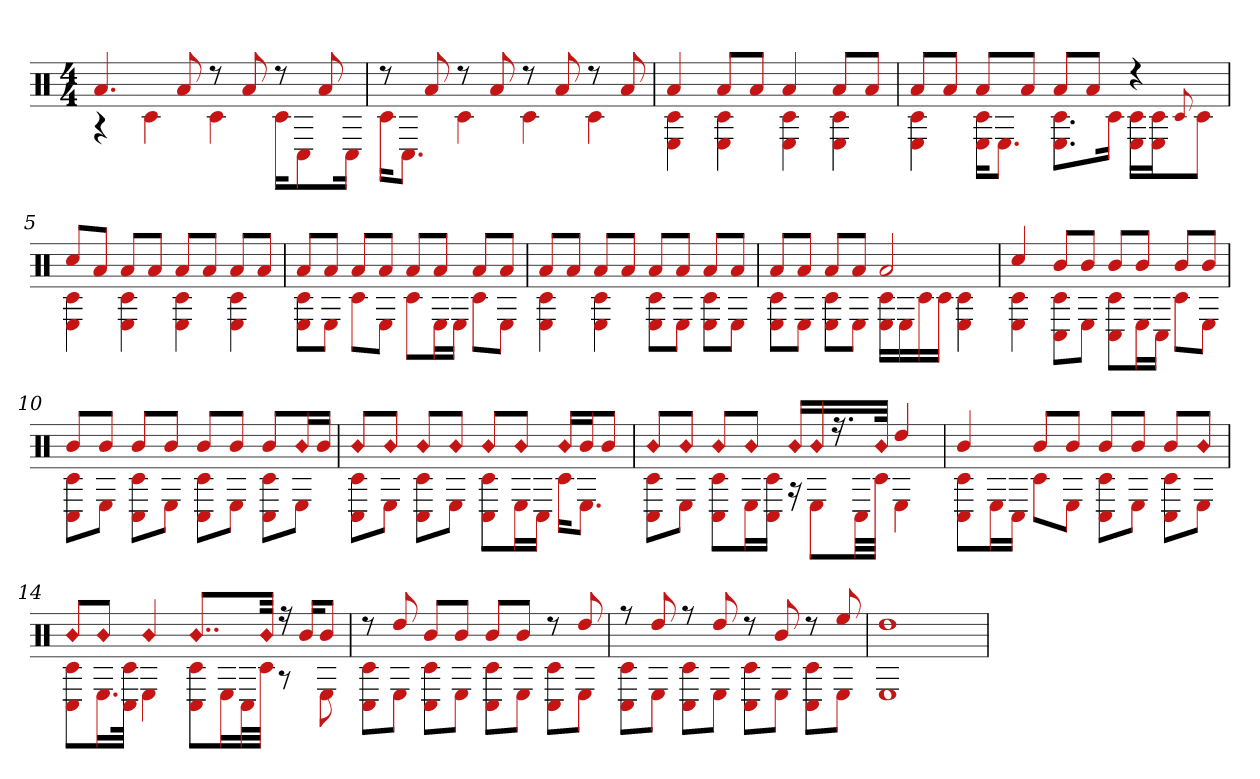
**kern
*part1
*staff1
*clefX
*k[]
*M4/4
=1
*^
4.a	4r
.	4c#
8a	.
8r	4c#
8a	.
8r	16c#KL
.	8C#
8a	.
.	16C#Jk
=2	=2
8r	16c#KL
.	8.C#J
8a	.
8r	4c#
8a	.
8r	4c#
8a	.
8r	4c#
8a	.
=3	=3
4a	4E 4c#
8aL	4c# 4E
8aJ	.
4a	4c# 4E
8aL	4c# 4E
8aJ	.
=4	=4
8aL	4E 4c#
8aJ	.
8aL	16E 16c#KL
.	8.EJ
8aJ	.
8aL	8.E 8.c#L
8aJ	.
.	16c#Jk
4r	16c# 16ELL
.	16c# 16EJ
.	8qqc#
.	8c#J
=5	=5
8cc#L	4c# 4E
8aJ	.
8aL	4c# 4E
8aJ	.
8aL	4E 4c#
8aJ	.
8aL	4c# 4E
8aJ	.
=6	=6
8aL	8E 8c#L
8aJ	8EJ
8aL	8c#L
8aJ	8EJ
8aL	8c#L
8aJ	16EL
.	16EJJ
8aL	8c#L
8aJ	8EJ
=7	=7
8aL	4c# 4E
8aJ	.
8aL	4E 4c#
8aJ	.
8aL	8c# 8EL
8aJ	8EJ
8aL	8c# 8EL
8aJ	8EJ
=8	=8
8aL	8E 8c#L
8aJ	8EJ
8aL	8c# 8EL
8aJ	8EJ
2a	16c# 16ELL
.	16E
.	16c#
.	16c#JJ
.	4c# 4E
=9	=9
4cc#	4E 4c#
8bL	8C# 8c#L
8bJ	8EJ
8bL	8C# 8c#L
8bJ	16EL
.	16C#JJ
8bL	8c#L
8bJ	8EJ
=10	=10
8bL	8C# 8c#L
8bJ	8EJ
8bL	8C# 8c#L
8bJ	8EJ
8bL	8C# 8c#L
8bJ	8EJ
8bL	8C# 8c#L
!LO:N:head=diamond	!
16bL	8EJ
16bJJ	.
=11	=11
!LO:N:head=diamond	!
8bL	8C# 8c#L
!LO:N:head=diamond	!
8bJ	8EJ
!LO:N:head=diamond	!
8bL	8C# 8c#L
!LO:N:head=diamond	!
8bJ	8EJ
!LO:N:head=diamond	!
8bL	8C# 8c#L
!LO:N:head=diamond	!
8bJ	16EL
.	16C#JJ
!LO:N:head=diamond	!
16bLL	16c#KL
16bJ	8.EJ
8bJ	.
=12	=12
!LO:N:head=diamond	!
8bL	8C# 8c#L
!LO:N:head=diamond	!
8bJ	8EJ
!LO:N:head=diamond	!
8bL	8C# 8c#L
!LO:N:head=diamond	!
8bJ	16EL
.	16C# 16c#JJ
!LO:N:head=diamond	!
16bLL	16r
!LO:N:head=diamond	!
16b	8EL
16.r	.
.	32C#LL
!LO:N:head=diamond	!
32bJJk	32c#JJJ
4dd	4E
=13	=13
4b	8C# 8c#L
.	16EL
.	16C#JJ
8bL	8c#L
8bJ	8EJ
8bL	8C# 8c#L
8bJ	8EJ
8bL	8C# 8c#L
!LO:N:head=diamond	!
8bJ	8EJ
=14	=14
!LO:N:head=diamond	!
8bL	8C# 8c#L
!LO:N:head=diamond	!
8bJ	16.EL
.	32C# 32c#JJk
!LO:N:head=diamond	!
4b	4E
!LO:N:head=diamond	!
8..bL	8C# 8c#L
.	16EL
.	32C#L
!LO:N:head=diamond	!
32bJkk	32c#JJJ
16r	8r
16bKL	.
8bJ	8E
=15	=15
8r	8C# 8c#L
8dd	8EJ
8bL	8C# 8c#L
8bJ	8EJ
8bL	8C# 8c#L
8bJ	8EJ
8r	8C# 8c#L
8dd	8EJ
=16	=16
8r	8C# 8c#L
8dd	8EJ
8r	8C# 8c#L
8dd	8EJ
8r	8C# 8c#L
8b	8EJ
8r	8C# 8c#L
8ee	8EJ
=17	=17
1dd	1E
*v	*v
=
*-
